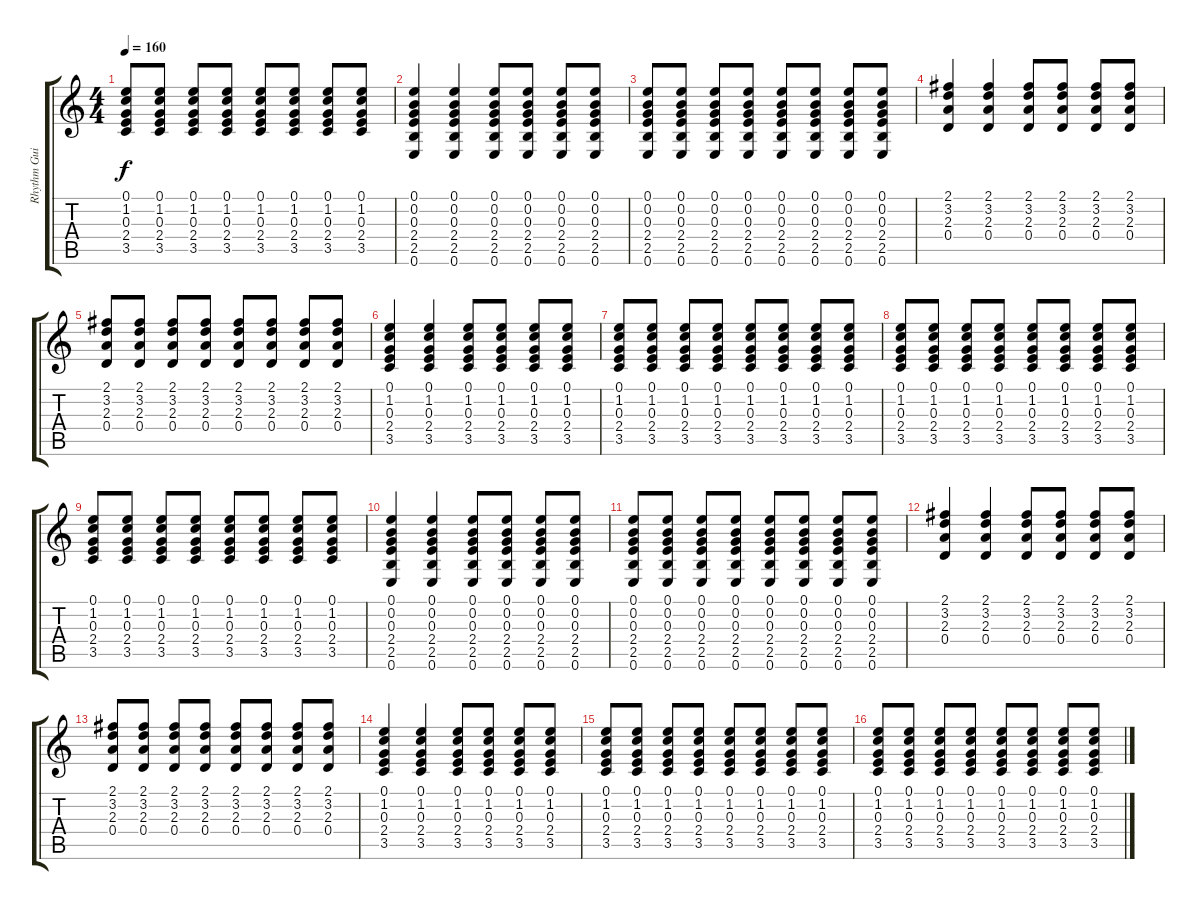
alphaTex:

\track ("Rhythm Guitar" "Rhythm Gui") {instrument acousticguitarsteel}
\staff {score tabs}
\tuning (E4 B3 G3 D3 A2 E2) {hide}
\ts (4 4)
\tempo 160
\clef g2
\ks c
(0.1 1.2 0.3 2.4 3.5).8{dy f} (0.1 1.2 0.3 2.4 3.5).8 (0.1 1.2 0.3 2.4 3.5).8 (0.1 1.2 0.3 2.4 3.5).8 (0.1 1.2 0.3 2.4 3.5).8 (0.1 1.2 0.3 2.4 3.5).8 (0.1 1.2 0.3 2.4 3.5).8 (0.1 1.2 0.3 2.4 3.5).8 |
(0.1 0.2 0.3 2.4 2.5 0.6).4 (0.1 0.2 0.3 2.4 2.5 0.6).4 (0.1 0.2 0.3 2.4 2.5 0.6).8 (0.1 0.2 0.3 2.4 2.5 0.6).8 (0.1 0.2 0.3 2.4 2.5 0.6).8 (0.1 0.2 0.3 2.4 2.5 0.6).8 |
(0.1 0.2 0.3 2.4 2.5 0.6).8 (0.1 0.2 0.3 2.4 2.5 0.6).8 (0.1 0.2 0.3 2.4 2.5 0.6).8 (0.1 0.2 0.3 2.4 2.5 0.6).8 (0.1 0.2 0.3 2.4 2.5 0.6).8 (0.1 0.2 0.3 2.4 2.5 0.6).8 (0.1 0.2 0.3 2.4 2.5 0.6).8 (0.1 0.2 0.3 2.4 2.5 0.6).8 |
(2.1 3.2 2.3 0.4).4 (2.1 3.2 2.3 0.4).4 (2.1 3.2 2.3 0.4).8 (2.1 3.2 2.3 0.4).8 (2.1 3.2 2.3 0.4).8 (2.1 3.2 2.3 0.4).8 |
(2.1 3.2 2.3 0.4).8 (2.1 3.2 2.3 0.4).8 (2.1 3.2 2.3 0.4).8 (2.1 3.2 2.3 0.4).8 (2.1 3.2 2.3 0.4).8 (2.1 3.2 2.3 0.4).8 (2.1 3.2 2.3 0.4).8 (2.1 3.2 2.3 0.4).8 |
(0.1 1.2 0.3 2.4 3.5).4 (0.1 1.2 0.3 2.4 3.5).4 (0.1 1.2 0.3 2.4 3.5).8 (0.1 1.2 0.3 2.4 3.5).8 (0.1 1.2 0.3 2.4 3.5).8 (0.1 1.2 0.3 2.4 3.5).8 |
(0.1 1.2 0.3 2.4 3.5).8 (0.1 1.2 0.3 2.4 3.5).8 (0.1 1.2 0.3 2.4 3.5).8 (0.1 1.2 0.3 2.4 3.5).8 (0.1 1.2 0.3 2.4 3.5).8 (0.1 1.2 0.3 2.4 3.5).8 (0.1 1.2 0.3 2.4 3.5).8 (0.1 1.2 0.3 2.4 3.5).8 |
(0.1 1.2 0.3 2.4 3.5).8 (0.1 1.2 0.3 2.4 3.5).8 (0.1 1.2 0.3 2.4 3.5).8 (0.1 1.2 0.3 2.4 3.5).8 (0.1 1.2 0.3 2.4 3.5).8 (0.1 1.2 0.3 2.4 3.5).8 (0.1 1.2 0.3 2.4 3.5).8 (0.1 1.2 0.3 2.4 3.5).8 |
(0.1 1.2 0.3 2.4 3.5).8 (0.1 1.2 0.3 2.4 3.5).8 (0.1 1.2 0.3 2.4 3.5).8 (0.1 1.2 0.3 2.4 3.5).8 (0.1 1.2 0.3 2.4 3.5).8 (0.1 1.2 0.3 2.4 3.5).8 (0.1 1.2 0.3 2.4 3.5).8 (0.1 1.2 0.3 2.4 3.5).8 |
(0.1 0.2 0.3 2.4 2.5 0.6).4 (0.1 0.2 0.3 2.4 2.5 0.6).4 (0.1 0.2 0.3 2.4 2.5 0.6).8 (0.1 0.2 0.3 2.4 2.5 0.6).8 (0.1 0.2 0.3 2.4 2.5 0.6).8 (0.1 0.2 0.3 2.4 2.5 0.6).8 |
(0.1 0.2 0.3 2.4 2.5 0.6).8 (0.1 0.2 0.3 2.4 2.5 0.6).8 (0.1 0.2 0.3 2.4 2.5 0.6).8 (0.1 0.2 0.3 2.4 2.5 0.6).8 (0.1 0.2 0.3 2.4 2.5 0.6).8 (0.1 0.2 0.3 2.4 2.5 0.6).8 (0.1 0.2 0.3 2.4 2.5 0.6).8 (0.1 0.2 0.3 2.4 2.5 0.6).8 |
(2.1 3.2 2.3 0.4).4 (2.1 3.2 2.3 0.4).4 (2.1 3.2 2.3 0.4).8 (2.1 3.2 2.3 0.4).8 (2.1 3.2 2.3 0.4).8 (2.1 3.2 2.3 0.4).8 |
(2.1 3.2 2.3 0.4).8 (2.1 3.2 2.3 0.4).8 (2.1 3.2 2.3 0.4).8 (2.1 3.2 2.3 0.4).8 (2.1 3.2 2.3 0.4).8 (2.1 3.2 2.3 0.4).8 (2.1 3.2 2.3 0.4).8 (2.1 3.2 2.3 0.4).8 |
(0.1 1.2 0.3 2.4 3.5).4 (0.1 1.2 0.3 2.4 3.5).4 (0.1 1.2 0.3 2.4 3.5).8 (0.1 1.2 0.3 2.4 3.5).8 (0.1 1.2 0.3 2.4 3.5).8 (0.1 1.2 0.3 2.4 3.5).8 |
(0.1 1.2 0.3 2.4 3.5).8 (0.1 1.2 0.3 2.4 3.5).8 (0.1 1.2 0.3 2.4 3.5).8 (0.1 1.2 0.3 2.4 3.5).8 (0.1 1.2 0.3 2.4 3.5).8 (0.1 1.2 0.3 2.4 3.5).8 (0.1 1.2 0.3 2.4 3.5).8 (0.1 1.2 0.3 2.4 3.5).8 |
(0.1 1.2 0.3 2.4 3.5).8 (0.1 1.2 0.3 2.4 3.5).8 (0.1 1.2 0.3 2.4 3.5).8 (0.1 1.2 0.3 2.4 3.5).8 (0.1 1.2 0.3 2.4 3.5).8 (0.1 1.2 0.3 2.4 3.5).8 (0.1 1.2 0.3 2.4 3.5).8 (0.1 1.2 0.3 2.4 3.5).8
